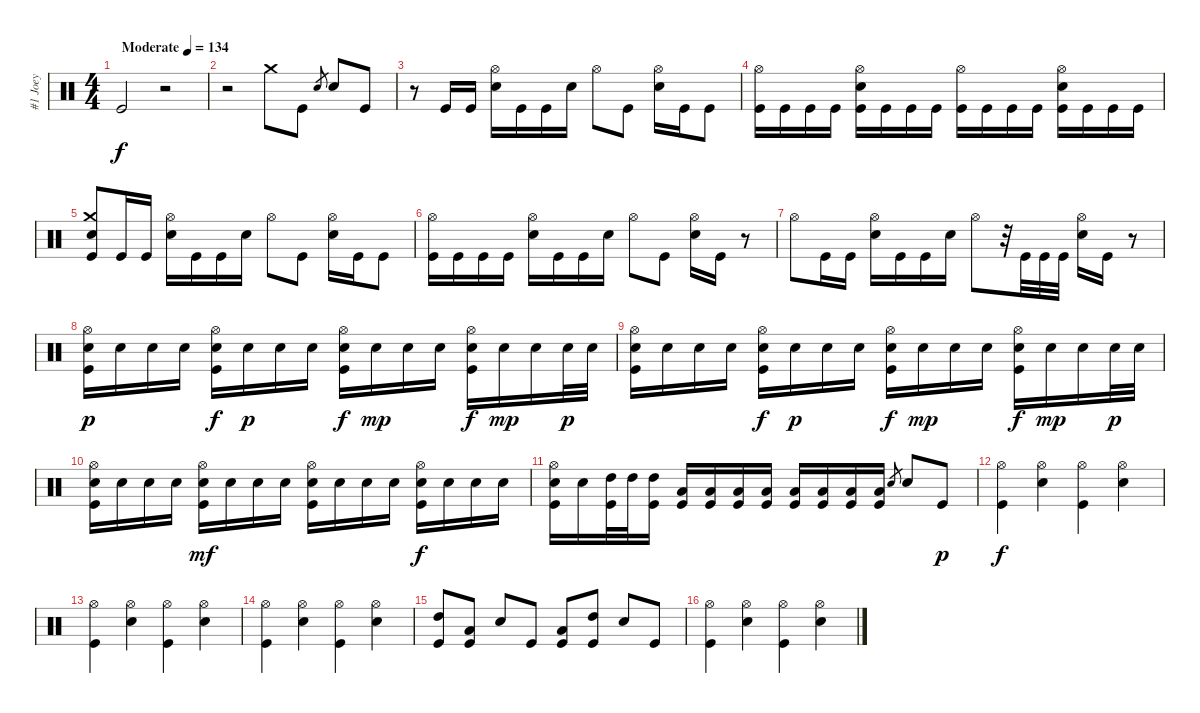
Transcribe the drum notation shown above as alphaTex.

\track ("#1 Joey" "#1 Joey") {instrument percussion}
\staff {score}
\articulation defaults
\ts (4 4)
\tempo (134 "Moderate")
\clef neutral
\ks c "Kick (hit)".2{dy f}
r.2 |
r.2 "Crash medium (hit)".8 "Kick (hit)".8 "Electric Snare (hit)".8{gr} "Electric Snare (hit)".8 "Kick (hit)".8 |
r.8 "Kick (hit)".16 "Kick (hit)".16 ("Hi-Hat (open)" "Electric Snare (hit)").16 "Kick (hit)".16 "Kick (hit)".16 "Electric Snare (hit)".16 "Hi-Hat (open)".8 "Kick (hit)".8 ("Hi-Hat (open)" "Electric Snare (hit)").16 "Kick (hit)".16 "Kick (hit)".8 |
("Hi-Hat (open)" "Kick (hit)").16 "Kick (hit)".16 "Kick (hit)".16 "Kick (hit)".16 ("Hi-Hat (open)" "Electric Snare (hit)" "Kick (hit)").16 "Kick (hit)".16 "Kick (hit)".16 "Kick (hit)".16 ("Hi-Hat (open)" "Kick (hit)").16 "Kick (hit)".16 "Kick (hit)".16 "Kick (hit)".16 ("Hi-Hat (open)" "Electric Snare (hit)" "Kick (hit)").16 "Kick (hit)".16 "Kick (hit)".16 "Kick (hit)".16 |
("Crash medium (hit)" "Electric Snare (hit)" "Kick (hit)").8 "Kick (hit)".16 "Kick (hit)".16 ("Hi-Hat (open)" "Electric Snare (hit)").16 "Kick (hit)".16 "Kick (hit)".16 "Electric Snare (hit)".16 "Hi-Hat (open)".8 "Kick (hit)".8 ("Hi-Hat (open)" "Electric Snare (hit)").16 "Kick (hit)".16 "Kick (hit)".8 |
("Hi-Hat (open)" "Kick (hit)").16 "Kick (hit)".16 "Kick (hit)".16 "Kick (hit)".16 ("Hi-Hat (open)" "Electric Snare (hit)").16 "Kick (hit)".16 "Kick (hit)".16 "Electric Snare (hit)".16 "Hi-Hat (open)".8 "Kick (hit)".8 ("Hi-Hat (open)" "Electric Snare (hit)").16 "Kick (hit)".16 r.8 |
"Hi-Hat (open)".8 "Kick (hit)".16 "Kick (hit)".16 ("Hi-Hat (open)" "Electric Snare (hit)").16 "Kick (hit)".16 "Kick (hit)".16 "Electric Snare (hit)".16 "Hi-Hat (open)".8 r.32 "Kick (hit)".32 "Kick (hit)".32 "Kick (hit)".32 ("Hi-Hat (open)" "Electric Snare (hit)").16 "Kick (hit)".16 r.8 |
("Hi-Hat (open)" "Electric Snare (hit)" "Kick (hit)").16{dy p} "Electric Snare (hit)".16 "Electric Snare (hit)".16 "Electric Snare (hit)".16 ("Hi-Hat (open)" "Electric Snare (hit)" "Kick (hit)").16{dy f} "Electric Snare (hit)".16{dy p} "Electric Snare (hit)".16 "Electric Snare (hit)".16 ("Hi-Hat (open)" "Electric Snare (hit)" "Kick (hit)").16{dy f} "Electric Snare (hit)".16{dy mp} "Electric Snare (hit)".16 "Electric Snare (hit)".16 ("Hi-Hat (open)" "Electric Snare (hit)" "Kick (hit)").16{dy f} "Electric Snare (hit)".16{dy mp} "Electric Snare (hit)".16 "Electric Snare (hit)".32{dy p} "Electric Snare (hit)".32 |
("Hi-Hat (open)" "Electric Snare (hit)" "Kick (hit)").16 "Electric Snare (hit)".16 "Electric Snare (hit)".16 "Electric Snare (hit)".16 ("Hi-Hat (open)" "Electric Snare (hit)" "Kick (hit)").16{dy f} "Electric Snare (hit)".16{dy p} "Electric Snare (hit)".16 "Electric Snare (hit)".16 ("Hi-Hat (open)" "Electric Snare (hit)" "Kick (hit)").16{dy f} "Electric Snare (hit)".16{dy mp} "Electric Snare (hit)".16 "Electric Snare (hit)".16 ("Hi-Hat (open)" "Electric Snare (hit)" "Kick (hit)").16{dy f} "Electric Snare (hit)".16{dy mp} "Electric Snare (hit)".16 "Electric Snare (hit)".32{dy p} "Electric Snare (hit)".32 |
("Hi-Hat (open)" "Electric Snare (hit)" "Kick (hit)").16 "Electric Snare (hit)".16 "Electric Snare (hit)".16 "Electric Snare (hit)".16 ("Hi-Hat (open)" "Electric Snare (hit)" "Kick (hit)").16{dy mf} "Electric Snare (hit)".16 "Electric Snare (hit)".16 "Electric Snare (hit)".16 ("Hi-Hat (open)" "Electric Snare (hit)" "Kick (hit)").16 "Electric Snare (hit)".16 "Electric Snare (hit)".16 "Electric Snare (hit)".16 ("Hi-Hat (open)" "Electric Snare (hit)" "Kick (hit)").16{dy f} "Electric Snare (hit)".16 "Electric Snare (hit)".16 "Electric Snare (hit)".16 |
("Hi-Hat (open)" "Electric Snare (hit)" "Kick (hit)").16 "Electric Snare (hit)".16 ("High Tom (hit)" "Kick (hit)").32 "High Tom (hit)".32 ("High Tom (hit)" "Kick (hit)").16 ("Low Tom (hit)" "Kick (hit)").16 ("Low Tom (hit)" "Kick (hit)").16 ("Low Floor Tom (hit)" "Kick (hit)").16 ("Low Floor Tom (hit)" "Kick (hit)").16 ("Low Tom (hit)" "Kick (hit)").16 ("Low Tom (hit)" "Kick (hit)").16 ("Low Floor Tom (hit)" "Kick (hit)").16 ("Low Floor Tom (hit)" "Kick (hit)").16 "Electric Snare (hit)".8{gr} "Electric Snare (hit)".8 "Kick (hit)".8{dy p} |
("Hi-Hat (open)" "Kick (hit)").4{dy f} ("Hi-Hat (open)" "Electric Snare (hit)").4 ("Hi-Hat (open)" "Kick (hit)").4 ("Hi-Hat (open)" "Electric Snare (hit)").4 |
("Hi-Hat (open)" "Kick (hit)").4 ("Hi-Hat (open)" "Electric Snare (hit)").4 ("Hi-Hat (open)" "Kick (hit)").4 ("Hi-Hat (open)" "Electric Snare (hit)").4 |
("Hi-Hat (open)" "Kick (hit)").4 ("Hi-Hat (open)" "Electric Snare (hit)").4 ("Hi-Hat (open)" "Kick (hit)").4 ("Hi-Hat (open)" "Electric Snare (hit)").4 |
("High Tom (hit)" "Kick (hit)").8 ("Low Tom (hit)" "Kick (hit)").8 "Electric Snare (hit)".8 "Kick (hit)".8 ("Low Tom (hit)" "Kick (hit)").8 ("High Tom (hit)" "Kick (hit)").8 "Electric Snare (hit)".8 "Kick (hit)".8 |
("Hi-Hat (open)" "Kick (hit)").4 ("Hi-Hat (open)" "Electric Snare (hit)").4 ("Hi-Hat (open)" "Kick (hit)").4 ("Hi-Hat (open)" "Electric Snare (hit)").4
